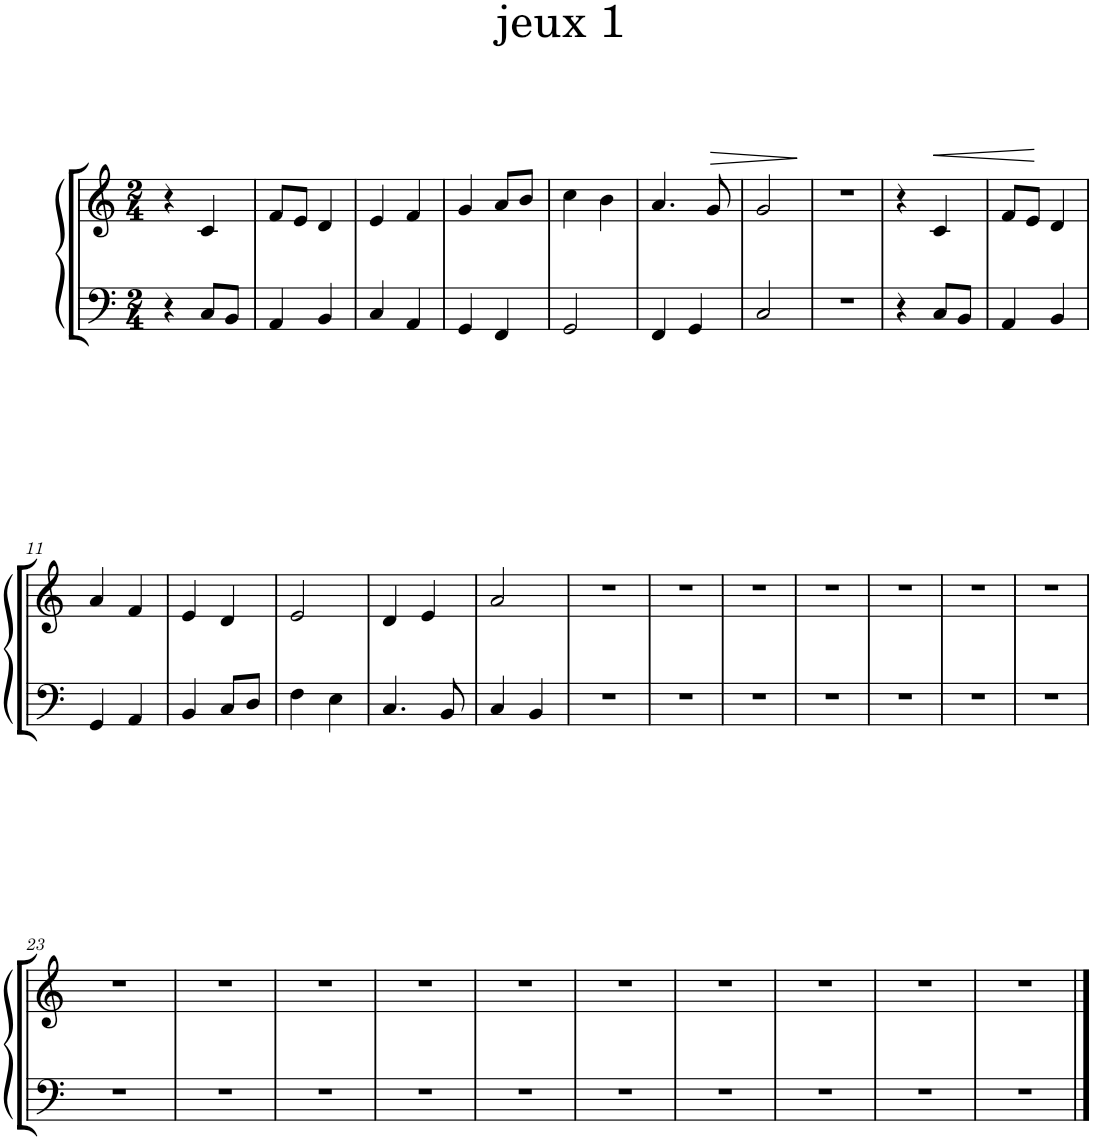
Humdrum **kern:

**kern	**kern	**dynam
*part1	*part1	*part1
*staff2	*staff1	*staff1/2
*I"Marimba	*	*
*I'Mrm.	*	*
*clefF4	*clefG2	*
*k[]	*k[]	*
*M2/4	*M2/4	*
=1	=1	=1
4r	4r	.
8C/L	4c/	.
8BB/J	.	.
=2	=2	=2
4AA/	8f/L	.
.	8e/J	.
4BB/	4d/	.
=3	=3	=3
4C/	4e/	.
4AA/	4f/	.
=4	=4	=4
4GG/	4g/	.
4FF/	8a/L	.
.	8b/J	.
=5	=5	=5
2GG/	4cc\	.
.	4b\	.
=6	=6	=6
4FF/	4.a/	.
4GG/	.	.
!	!	!LO:HP:b
.	8g/	>
=7	=7	=7
2C/	2g/	.
.	.	]
=8	=8	=8
2r	2r	.
=9	=9	=9
4r	4r	.
!	!	!LO:HP:b
8C/L	4c/	<
8BB/J	.	.
=10	=10	=10
4AA/	8f/L	.
.	8e/J	.
4BB/	4d/	[
!!LO:LB:g=z
=11	=11	=11
4GG/	4a/	.
4AA/	4f/	.
=12	=12	=12
4BB/	4e/	.
8C/L	4d/	.
8D/J	.	.
=13	=13	=13
4F\	2e/	.
4E\	.	.
=14	=14	=14
4.C/	4d/	.
.	4e/	.
8BB/	.	.
=15	=15	=15
4C/	2a/	.
4BB/	.	.
=16	=16	=16
2r	2r	.
=17	=17	=17
2r	2r	.
8r	8ryy	.
=18	=18	=18
2r	2r	.
=19	=19	=19
2r	2r	.
=20	=20	=20
2r	2r	.
=21	=21	=21
2r	2r	.
=22	=22	=22
2r	2r	.
!!LO:LB:g=z
=23	=23	=23
2r	2r	.
=24	=24	=24
2r	2r	.
=25	=25	=25
2r	2r	.
=26	=26	=26
2r	2r	.
=27	=27	=27
2r	2r	.
=28	=28	=28
2r	2r	.
=29	=29	=29
2r	2r	.
=30	=30	=30
2r	2r	.
=31	=31	=31
2r	2r	.
=32	=32	=32
2r	2r	.
==	==	==
*-	*-	*-
